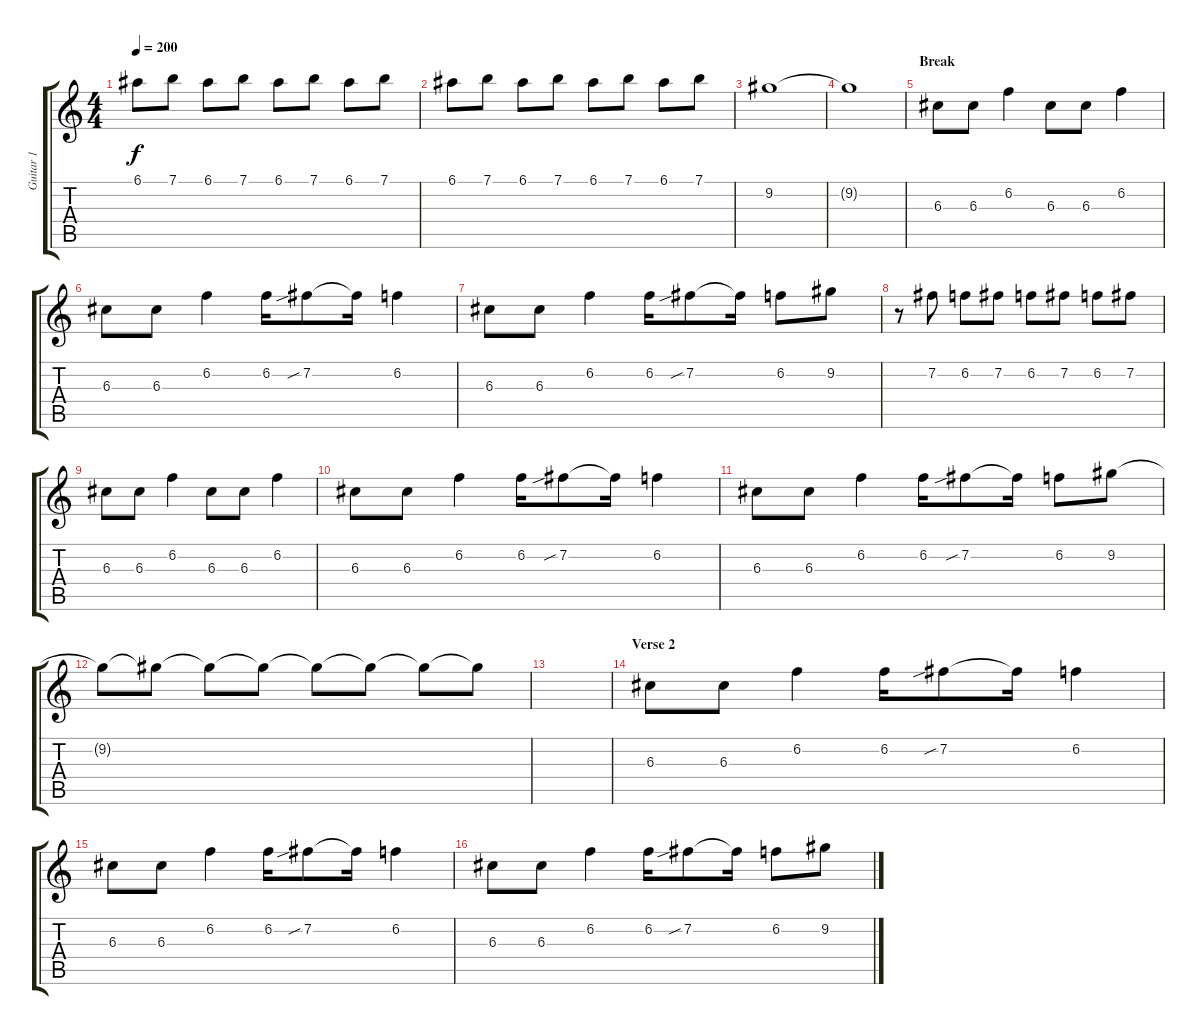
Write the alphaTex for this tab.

\track ("Guitar 1" "Guitar 1") {instrument distortionguitar}
\staff {score tabs}
\tuning (E4 B3 G3 D3 A2 E2) {hide}
\ts (4 4)
\tempo 200
\clef g2
\ks c
6.1.8{dy f} 7.1.8 6.1.8 7.1.8 6.1.8 7.1.8 6.1.8 7.1.8 |
6.1.8 7.1.8 6.1.8 7.1.8 6.1.8 7.1.8 6.1.8 7.1.8 |
9.2.1 |
9.2{t}.1 |
\section ("" "Break")
6.3.8 6.3.8 6.2.4 6.3.8 6.3.8 6.2.4 |
6.3.8 6.3.8 6.2.4 6.2.16 7.2{sib}.8 7.2{t}.16 6.2.4 |
6.3.8 6.3.8 6.2.4 6.2.16 7.2{sib}.8 7.2{t}.16 6.2.8 9.2.8 |
r.8 7.2.8 6.2.8 7.2.8 6.2.8 7.2.8 6.2.8 7.2.8 |
6.3.8 6.3.8 6.2.4 6.3.8 6.3.8 6.2.4 |
6.3.8 6.3.8 6.2.4 6.2.16 7.2{sib}.8 7.2{t}.16 6.2.4 |
6.3.8 6.3.8 6.2.4 6.2.16 7.2{sib}.8 7.2{t}.16 6.2.8 9.2.8 |
9.2{t}.8{volume 10} 9.2{t}.8{volume 9} 9.2{t}.8{volume 8} 9.2{t}.8{volume 7} 9.2{t}.8{volume 6} 9.2{t}.8{volume 5} 9.2{t}.8{volume 4} 9.2{t}.8{volume 2} |
|
\section ("" "Verse 2")
6.3.8{volume 10} 6.3.8 6.2.4 6.2.16 7.2{sib}.8 7.2{t}.16 6.2.4 |
6.3.8 6.3.8 6.2.4 6.2.16 7.2{sib}.8 7.2{t}.16 6.2.4 |
6.3.8 6.3.8 6.2.4 6.2.16 7.2{sib}.8 7.2{t}.16 6.2.8 9.2.8
